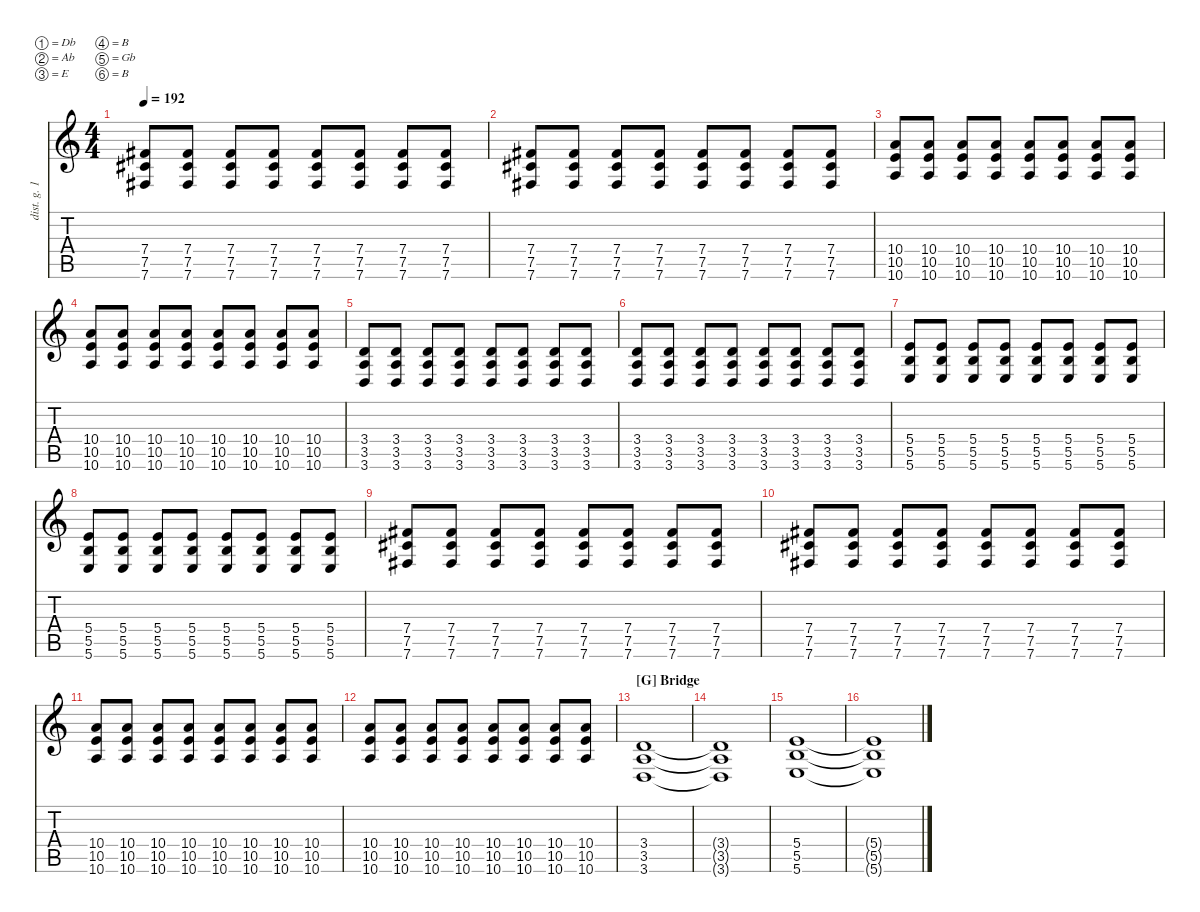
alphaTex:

\defaultSystemsLayout 4
\hideDynamics
\bracketExtendMode nobrackets
\otherSystemsTrackNameOrientation horizontal
\track ("Distortion Guitar 1" "dist. g. 1") {instrument distortionguitar}
\staff {score tabs}
\tuning (Db4 Ab3 E3 B2 Gb2 B1)
\ts (4 4)
\tempo 192
\clef g2
\ks c
(7.5{acc #} 7.6{acc #} 7.4{acc #}).8{dy ff beam Up} (7.5{acc #} 7.6{acc #} 7.4{acc #}).8{beam Up} (7.5{acc #} 7.6{acc #} 7.4{acc #}).8{beam Up} (7.5{acc #} 7.6{acc #} 7.4{acc #}).8{beam Up} (7.5{acc #} 7.6{acc #} 7.4{acc #}).8{beam Up} (7.5{acc #} 7.6{acc #} 7.4{acc #}).8{beam Up} (7.5{acc #} 7.6{acc #} 7.4{acc #}).8{beam Up} (7.5{acc #} 7.6{acc #} 7.4{acc #}).8{beam Up} |
(7.5{acc #} 7.6{acc #} 7.4{acc #}).8{beam Up} (7.5{acc #} 7.6{acc #} 7.4{acc #}).8{beam Up} (7.5{acc #} 7.6{acc #} 7.4{acc #}).8{beam Up} (7.5{acc #} 7.6{acc #} 7.4{acc #}).8{beam Up} (7.5{acc #} 7.6{acc #} 7.4{acc #}).8{beam Up} (7.5{acc #} 7.6{acc #} 7.4{acc #}).8{beam Up} (7.5{acc #} 7.6{acc #} 7.4{acc #}).8{beam Up} (7.5{acc #} 7.6{acc #} 7.4{acc #}).8{beam Up} |
(10.6 10.5 10.4).8{beam Up} (10.6 10.5 10.4).8{beam Up} (10.6 10.5 10.4).8{beam Up} (10.6 10.5 10.4).8{beam Up} (10.6 10.5 10.4).8{beam Up} (10.6 10.5 10.4).8{beam Up} (10.6 10.5 10.4).8{beam Up} (10.6 10.5 10.4).8{beam Up} |
(10.6 10.5 10.4).8{beam Up} (10.6 10.5 10.4).8{beam Up} (10.6 10.5 10.4).8{beam Up} (10.6 10.5 10.4).8{beam Up} (10.6 10.5 10.4).8{beam Up} (10.6 10.5 10.4).8{beam Up} (10.6 10.5 10.4).8{beam Up} (10.6 10.5 10.4).8{beam Up} |
(3.6 3.5 3.4).8{beam Up} (3.6 3.5 3.4).8{beam Up} (3.6 3.5 3.4).8{beam Up} (3.6 3.5 3.4).8{beam Up} (3.6 3.5 3.4).8{beam Up} (3.6 3.5 3.4).8{beam Up} (3.6 3.5 3.4).8{beam Up} (3.6 3.5 3.4).8{beam Up} |
(3.6 3.5 3.4).8{beam Up} (3.6 3.5 3.4).8{beam Up} (3.6 3.5 3.4).8{beam Up} (3.6 3.5 3.4).8{beam Up} (3.6 3.5 3.4).8{beam Up} (3.6 3.5 3.4).8{beam Up} (3.6 3.5 3.4).8{beam Up} (3.6 3.5 3.4).8{beam Up} |
(5.6 5.5 5.4).8{beam Up} (5.6 5.5 5.4).8{beam Up} (5.6 5.5 5.4).8{beam Up} (5.6 5.5 5.4).8{beam Up} (5.6 5.5 5.4).8{beam Up} (5.6 5.5 5.4).8{beam Up} (5.6 5.5 5.4).8{beam Up} (5.6 5.5 5.4).8{beam Up} |
(5.6 5.5 5.4).8{beam Up} (5.6 5.5 5.4).8{beam Up} (5.6 5.5 5.4).8{beam Up} (5.6 5.5 5.4).8{beam Up} (5.6 5.5 5.4).8{beam Up} (5.6 5.5 5.4).8{beam Up} (5.6 5.5 5.4).8{beam Up} (5.6 5.5 5.4).8{beam Up} |
(7.5{acc #} 7.6{acc #} 7.4{acc #}).8{beam Up} (7.5{acc #} 7.6{acc #} 7.4{acc #}).8{beam Up} (7.5{acc #} 7.6{acc #} 7.4{acc #}).8{beam Up} (7.5{acc #} 7.6{acc #} 7.4{acc #}).8{beam Up} (7.5{acc #} 7.6{acc #} 7.4{acc #}).8{beam Up} (7.5{acc #} 7.6{acc #} 7.4{acc #}).8{beam Up} (7.5{acc #} 7.6{acc #} 7.4{acc #}).8{beam Up} (7.5{acc #} 7.6{acc #} 7.4{acc #}).8{beam Up} |
(7.5{acc #} 7.6{acc #} 7.4{acc #}).8{beam Up} (7.5{acc #} 7.6{acc #} 7.4{acc #}).8{beam Up} (7.5{acc #} 7.6{acc #} 7.4{acc #}).8{beam Up} (7.5{acc #} 7.6{acc #} 7.4{acc #}).8{beam Up} (7.5{acc #} 7.6{acc #} 7.4{acc #}).8{beam Up} (7.5{acc #} 7.6{acc #} 7.4{acc #}).8{beam Up} (7.5{acc #} 7.6{acc #} 7.4{acc #}).8{beam Up} (7.5{acc #} 7.6{acc #} 7.4{acc #}).8{beam Up} |
(10.6 10.5 10.4).8{beam Up} (10.6 10.5 10.4).8{beam Up} (10.6 10.5 10.4).8{beam Up} (10.6 10.5 10.4).8{beam Up} (10.6 10.5 10.4).8{beam Up} (10.6 10.5 10.4).8{beam Up} (10.6 10.5 10.4).8{beam Up} (10.6 10.5 10.4).8{beam Up} |
(10.6 10.5 10.4).8{beam Up} (10.6 10.5 10.4).8{beam Up} (10.6 10.5 10.4).8{beam Up} (10.6 10.5 10.4).8{beam Up} (10.6 10.5 10.4).8{beam Up} (10.6 10.5 10.4).8{beam Up} (10.6 10.5 10.4).8{beam Up} (10.6 10.5 10.4).8{beam Up} |
\section ("G" "Bridge")
(3.6 3.5 3.4).1{beam Up} |
(3.6{t} 3.5{t} 3.4{t}).1{beam Up} |
(5.6 5.5 5.4).1{beam Up} |
(5.6{t} 5.5{t} 5.4{t}).1{beam Up}
